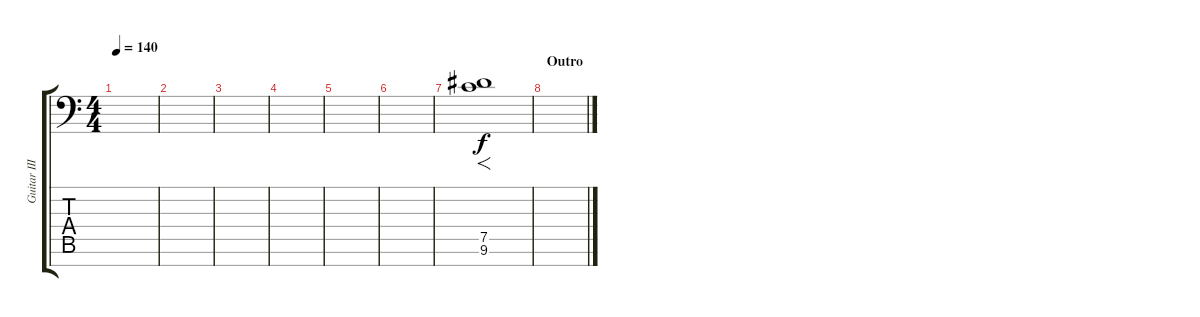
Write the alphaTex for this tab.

\track ("Guitar III" "Guitar III") {instrument distortionguitar}
\staff {score tabs}
\tuning (Eb4 Bb3 Gb3 Db3 Ab2 Eb2 Bb1) {hide}
\ts (4 4)
\tempo 140
\clef f4
\ks c
|
|
|
|
|
|
(7.5 9.6).1{f} |
\section ("" "Outro")
